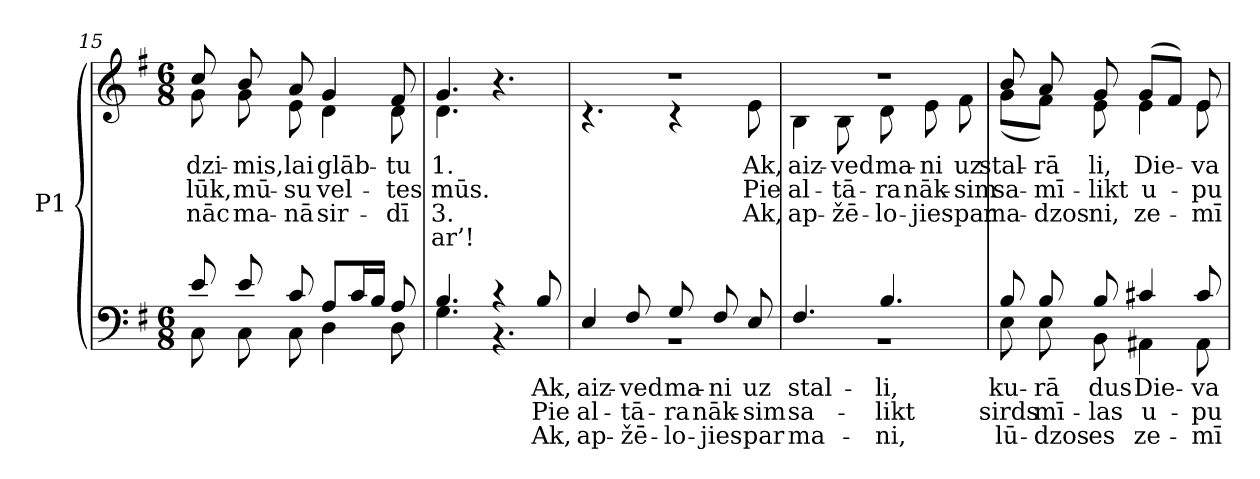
**kern	**text	**text	**text	**kern	**text	**text	**text	**text
*part1	*part1	*part1	*part1	*part1	*part1	*part1	*part1	*part1
*staff2	*staff2	*staff2	*staff2	*staff1	*staff1	*staff1	*staff1	*staff1
*I"P1	*	*	*	*	*	*	*	*
*clefF4	*	*	*	*clefG2	*	*	*	*
*k[f#]	*	*	*	*k[f#]	*	*	*	*
*G:	*	*	*	*G:	*	*	*	*
*M6/8	*	*	*	*M6/8	*	*	*	*
=15	=15	=15	=15	=15	=15	=15	=15	=15
*^	*	*	*	*	*	*	*	*
!	!	!	!	!	!	!LO:LY:b:color=#000000	!LO:LY:b:color=#000000	!LO:LY:b:color=#000000	!
*	*	*	*	*	*^	*	*	*	*
8ei/	8Ci\	.	.	.	8cci/	8gi\	dzi-	lūk,	nāc	.
!	!	!	!	!	!	!	!LO:LY:b:color=#000000	!LO:LY:b:color=#000000	!LO:LY:b:color=#000000	!
8ei/	8Ci\	.	.	.	8bi/	8gi\	-mis,	mū-	ma-	.
!	!	!	!	!	!	!	!LO:LY:b:color=#000000	!LO:LY:b:color=#000000	!LO:LY:b:color=#000000	!
8ci/	8Ci\	.	.	.	8ai/	8ei\	lai	-su	-nā	.
!	!	!	!	!	!	!	!LO:LY:b:color=#000000	!LO:LY:b:color=#000000	!LO:LY:b:color=#000000	!
8Ai/L	4Di\	.	.	.	4gi/	4di\	glāb-	vel-	sir-	.
16ci/L	.	.	.	.	.	.	.	.	.	.
16Bi/JJ	.	.	.	.	.	.	.	.	.	.
!	!	!	!	!	!	!	!LO:LY:b:color=#000000	!LO:LY:b:color=#000000	!LO:LY:b:color=#000000	!
8Ai/	8Di\	.	.	.	8f#i/	8di\	-tu	-tes	-dī	.
!!LO:LB:g=z	!!
=16	=16	=16	=16	=16	=16	=16	=16	=16	=16	=16
!	!	!	!	!	!	!	!LO:LY:b:color=#000000	!LO:LY:b:color=#000000	!LO:LY:b:color=#000000	!LO:LY:b:color=#000000
!	!	!	!	!	!	!	!LO:LY:b:color=#000000	!LO:LY:b:color=#000000	!	!
4.Bi/	4.Gi\	.	.	.	4.gi/	4.di\	1.	mūs.	3.	ar’!
!	!	!LO:LY:b:color=#000000	!LO:LY:b:color=#000000	!LO:LY:b:color=#000000	!	!	!	!	!	!
4r	4.r	1.	2.	3.	4.r	4.ryy	.	.	.	.
!	!	!LO:LY:b:color=#000000	!LO:LY:b:color=#000000	!LO:LY:b:color=#000000	!	!	!	!	!	!
8Bi/	.	Ak,	Pie	Ak,	.	.	.	.	.	.
=17	=17	=17	=17	=17	=17	=17	=17	=17	=17	=17
!	!LO:N:vis=1	!LO:LY:b:color=#000000	!LO:LY:b:color=#000000	!LO:LY:b:color=#000000	!LO:N:vis=1	!	!	!	!	!
4Ei/	2.r	aiz-	al-	ap-	2.r	4.r	.	.	.	.
!	!	!LO:LY:b:color=#000000	!LO:LY:b:color=#000000	!LO:LY:b:color=#000000	!	!	!	!	!	!
8F#i/	.	-ved	-tā-	-žē-	.	.	.	.	.	.
!	!	!LO:LY:b:color=#000000	!LO:LY:b:color=#000000	!LO:LY:b:color=#000000	!	!	!	!	!	!
8Gi/	.	ma-	-ra	-lo-	.	4r	.	.	.	.
!	!	!LO:LY:b:color=#000000	!LO:LY:b:color=#000000	!LO:LY:b:color=#000000	!	!	!	!	!	!
8F#i/	.	-ni	nāk-	-jies	.	.	.	.	.	.
!	!	!LO:LY:b:color=#000000	!LO:LY:b:color=#000000	!LO:LY:b:color=#000000	!	!	!	!	!	!
!	!	!	!	!	!	!	!LO:LY:b:color=#000000	!LO:LY:b:color=#000000	!LO:LY:b:color=#000000	!
8Ei/	.	uz	-sim	par	.	8ei\	Ak,	Pie	Ak,	.
=18	=18	=18	=18	=18	=18	=18	=18	=18	=18	=18
!	!LO:N:vis=1	!LO:LY:b:color=#000000	!LO:LY:b:color=#000000	!LO:LY:b:color=#000000	!LO:N:vis=1	!	!	!	!	!
!	!	!	!	!	!	!	!LO:LY:b:color=#000000	!LO:LY:b:color=#000000	!LO:LY:b:color=#000000	!
4.F#i/	2.r	stal-	sa-	ma-	2.r	4Bi\	aiz-	al-	ap-	.
!	!	!	!	!	!	!	!LO:LY:b:color=#000000	!LO:LY:b:color=#000000	!LO:LY:b:color=#000000	!
.	.	.	.	.	.	8Bi\	-ved	-tā-	-žē-	.
!	!	!LO:LY:b:color=#000000	!LO:LY:b:color=#000000	!LO:LY:b:color=#000000	!	!	!	!	!	!
!	!	!	!	!	!	!	!LO:LY:b:color=#000000	!LO:LY:b:color=#000000	!LO:LY:b:color=#000000	!
4.Bi/	.	-li,	-likt	-ni,	.	8di\	ma-	-ra	-lo-	.
!	!	!	!	!	!	!	!LO:LY:b:color=#000000	!LO:LY:b:color=#000000	!LO:LY:b:color=#000000	!
.	.	.	.	.	.	8ei\	-ni	nāk-	-jies	.
!	!	!	!	!	!	!	!LO:LY:b:color=#000000	!LO:LY:b:color=#000000	!LO:LY:b:color=#000000	!
.	.	.	.	.	.	8f#i\	uz	-sim	par	.
=19	=19	=19	=19	=19	=19	=19	=19	=19	=19	=19
!	!	!LO:LY:b:color=#000000	!LO:LY:b:color=#000000	!LO:LY:b:color=#000000	!	!	!	!	!	!
!	!	!	!	!	!	!	!LO:LY:a:color=#000000	!LO:LY:a:color=#000000	!LO:LY:a:color=#000000	!
!	!	!	!	!	!	!	!LO:LY:b:color=#000000	!LO:LY:b:color=#000000	!LO:LY:b:color=#000000	!
8Bi/	8Ei\	ku-	sirds	lū-	8bi/	(8gi\L	stal-	sa-	ma-	.
!	!	!LO:LY:b:color=#000000	!LO:LY:b:color=#000000	!LO:LY:b:color=#000000	!	!	!	!	!	!
!	!	!	!	!	!	!	!LO:LY:a:color=#000000	!LO:LY:a:color=#000000	!LO:LY:a:color=#000000	!
8Bi/	8Ei\	-rā	mī-	-dzos	8ai/	8f#i\J)	rā	mī-	-dzos	.
!	!	!LO:LY:b:color=#000000	!LO:LY:b:color=#000000	!LO:LY:b:color=#000000	!	!	!	!	!	!
!	!	!	!	!	!	!	!LO:LY:a:color=#000000	!LO:LY:a:color=#000000	!LO:LY:a:color=#000000	!
!	!	!	!	!	!	!	!LO:LY:b:color=#000000	!LO:LY:b:color=#000000	!LO:LY:b:color=#000000	!
8Bi/	8BBi\	dus	-las	es	8gi/	8ei\	-li,	-likt	-ni,	.
!	!	!LO:LY:b:color=#000000	!LO:LY:b:color=#000000	!LO:LY:b:color=#000000	!	!	!	!	!	!
!	!	!	!	!	!	!	!LO:LY:a:color=#000000	!LO:LY:a:color=#000000	!LO:LY:a:color=#000000	!
!	!	!	!	!	!	!	!LO:LY:b:color=#000000	!LO:LY:b:color=#000000	!LO:LY:b:color=#000000	!
4c#Xi/	4AA#Xi\	Die-	u-	ze-	(8gi/L	4ei\	Die-	u-	ze-	.
.	.	.	.	.	8f#i/J)	.	.	.	.	.
!	!	!LO:LY:b:color=#000000	!LO:LY:b:color=#000000	!LO:LY:b:color=#000000	!	!	!	!	!	!
!	!	!	!	!	!	!	!LO:LY:a:color=#000000	!LO:LY:a:color=#000000	!LO:LY:a:color=#000000	!
!	!	!	!	!	!	!	!LO:LY:b:color=#000000	!LO:LY:b:color=#000000	!LO:LY:b:color=#000000	!
8c#i/	8AA#i\	-va	-pu-	-mī-	8ei/	8ei\	-va	-pu-	-mī-	.
*v	*v	*	*	*	*	*	*	*	*	*
*	*	*	*	*v	*v	*	*	*	*
=	=	=	=	=	=	=	=	=
*-	*-	*-	*-	*-	*-	*-	*-	*-
